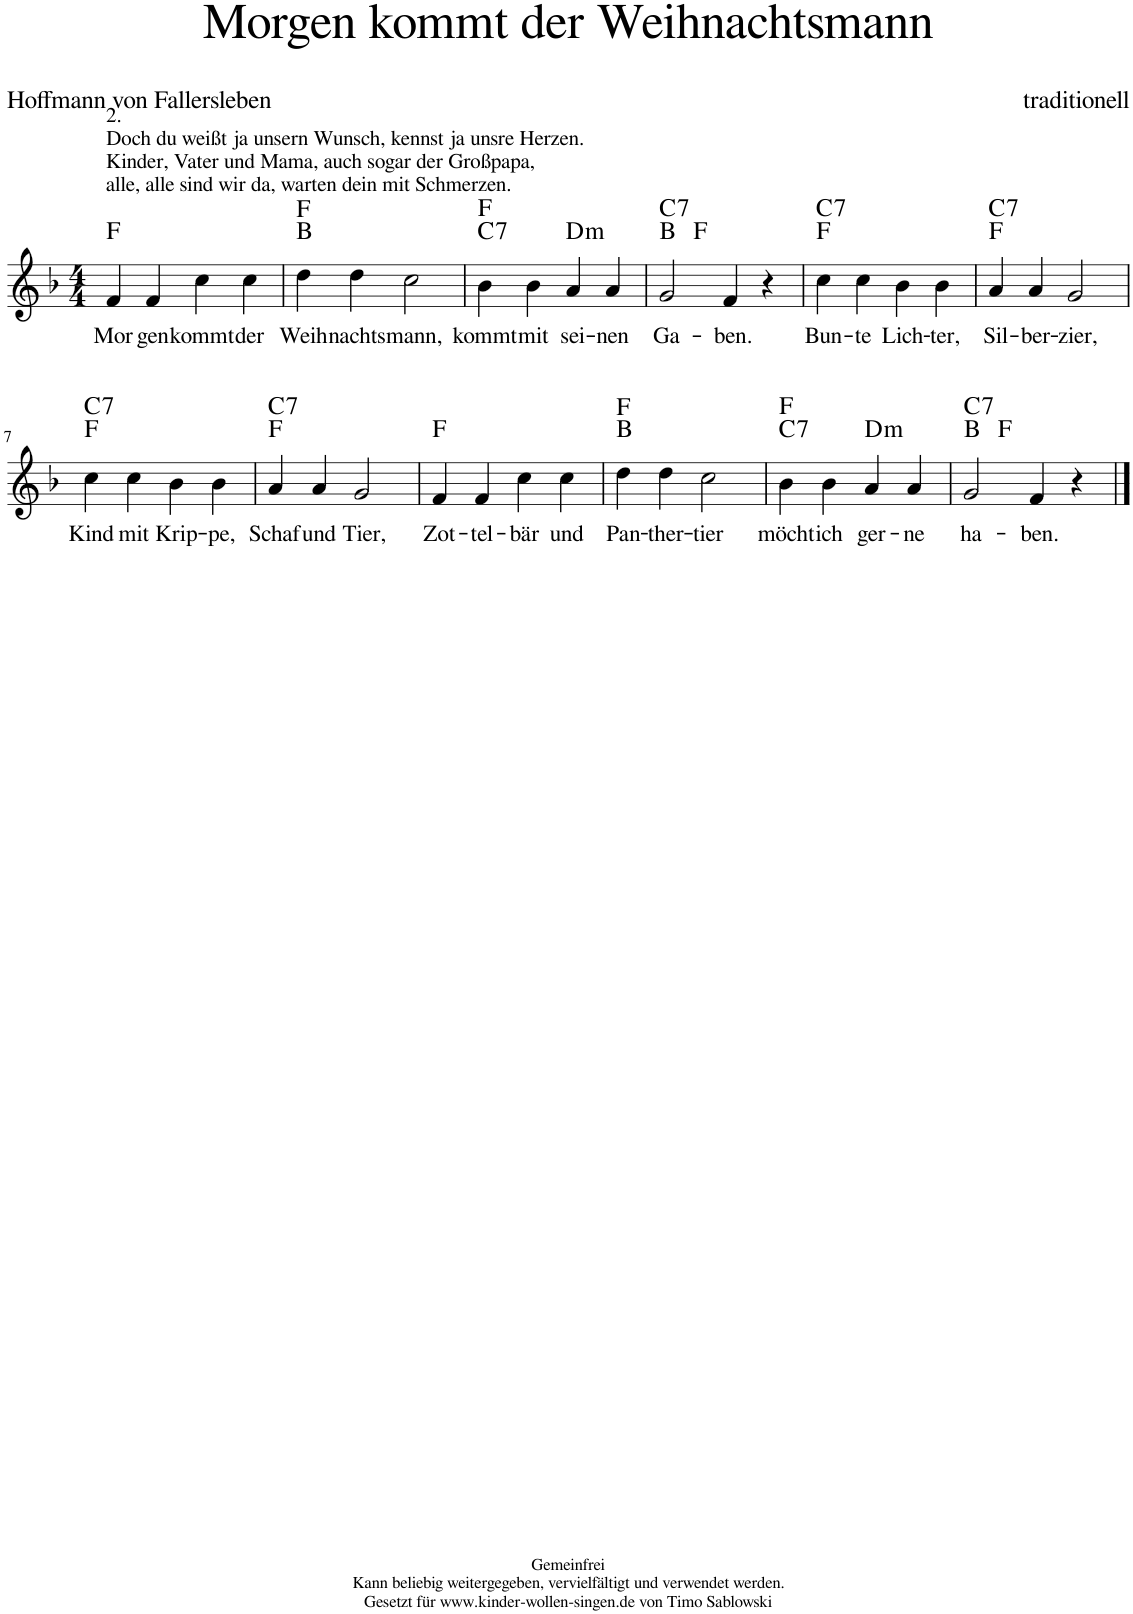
**kern	**text	**harte
*part1	*part1	*part1
*staff1	*staff1	*
*I"Voice	*	*
*clefG2	*	*
*k[b-]	*	*
*M4/4	*	*
=1	=1	=1
!LO:TX:a:t=2.	!	!
!LO:TX:a:t=Doch du weißt ja unsern Wunsch, kennst ja unsre Herzen.	!	!
!LO:TX:a:t=Kinder, Vater und Mama, auch sogar der Großpapa,	!	!
!LO:TX:a:t=alle, alle sind wir da, warten dein mit Schmerzen.	!	!
!	!LO:LY:b	!
4f/	Mor-	F:maj
!	!LO:LY:b	!
4f/	-gen	.
!	!LO:LY:b	!
4cc\	kommt	.
!	!LO:LY:b	!
4cc\	der	.
=2	=2	=2
!	!LO:LY:b	!
4dd\	Weih-	B:maj F:maj
!	!LO:LY:b	!
4dd\	-nachts-	.
!	!LO:LY:b	!
2cc\	-mann,	.
=3	=3	=3
!	!LO:LY:b	!LO:H:n=1:kt=7
4b-\	kommt	C:7 F:maj
!	!LO:LY:b	!
4b-\	mit	.
!	!LO:LY:b	!LO:H:kt=m
4a/	sei-	D:min
!	!LO:LY:b	!
4a/	-nen	.
=4	=4	=4
!	!LO:LY:b	!LO:H:n=2:kt=7
*^	*	*
2g/	4ryy	Ga-	B:maj C:7
.	2.ryy	.	F:maj
!	!	!LO:LY:b	!
4f/	.	-ben.	.
4r	.	.	.
=5	=5	=5	=5
!	!	!LO:LY:b	!LO:H:n=2:kt=7
*v	*v	*	*
4cc\	Bun-	F:maj C:7
!	!LO:LY:b	!
4cc\	-te	.
!	!LO:LY:b	!
4b-\	Lich-	.
!	!LO:LY:b	!
4b-\	-ter,	.
=6	=6	=6
!	!LO:LY:b	!LO:H:n=2:kt=7
4a/	Sil-	F:maj C:7
!	!LO:LY:b	!
4a/	-ber-	.
!	!LO:LY:b	!
2g/	-zier,	.
!!LO:LB:g=z
=7	=7	=7
!	!LO:LY:b	!LO:H:n=2:kt=7
4cc\	Kind	F:maj C:7
!	!LO:LY:b	!
4cc\	mit	.
!	!LO:LY:b	!
4b-\	Krip-	.
!	!LO:LY:b	!
4b-\	-pe,	.
=8	=8	=8
!	!LO:LY:b	!LO:H:n=2:kt=7
4a/	Schaf	F:maj C:7
!	!LO:LY:b	!
4a/	und	.
!	!LO:LY:b	!
2g/	Tier,	.
=9	=9	=9
!	!LO:LY:b	!
4f/	Zot-	F:maj
!	!LO:LY:b	!
4f/	-tel-	.
!	!LO:LY:b	!
4cc\	-bär	.
!	!LO:LY:b	!
4cc\	und	.
=10	=10	=10
!	!LO:LY:b	!
4dd\	Pan-	B:maj F:maj
!	!LO:LY:b	!
4dd\	-ther-	.
!	!LO:LY:b	!
2cc\	-tier	.
=11	=11	=11
!	!LO:LY:b	!LO:H:n=1:kt=7
4b-\	möcht	C:7 F:maj
!	!LO:LY:b	!
4b-\	ich	.
!	!LO:LY:b	!LO:H:kt=m
4a/	ger-	D:min
!	!LO:LY:b	!
4a/	-ne	.
=12	=12	=12
!	!LO:LY:b	!LO:H:n=2:kt=7
*^	*	*
2g/	4ryy	ha-	B:maj C:7
.	2.ryy	.	F:maj
!	!	!LO:LY:b	!
4f/	.	-ben.	.
4r	.	.	.
*v	*v	*	*
==	==	==
*-	*-	*-
